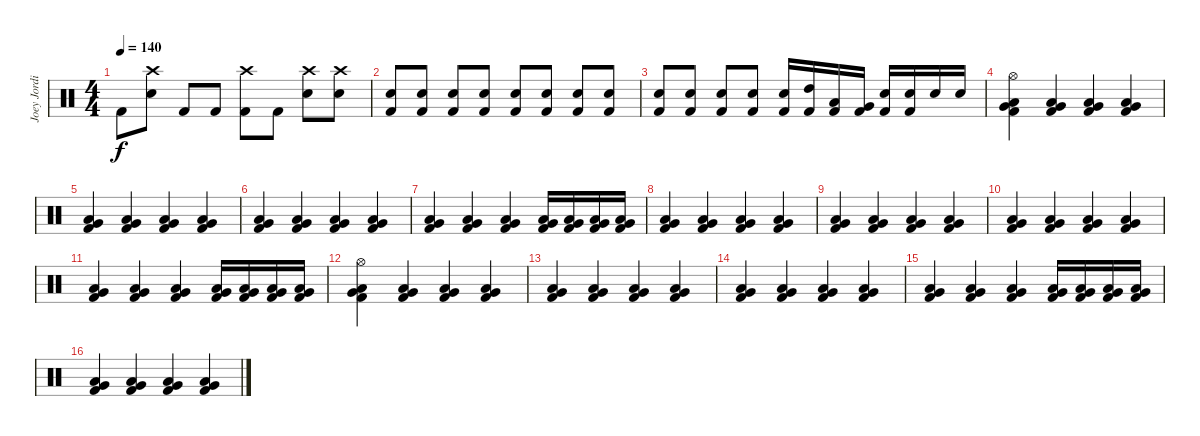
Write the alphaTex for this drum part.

\track ("Joey Jordison" "Joey Jordi") {instrument percussion}
\staff {score}
\articulation defaults
\ts (4 4)
\tempo 140
\clef neutral
\ks c "Kick (hit) 2".8{dy f}
("Crash high (hit)" "Electric Snare (hit)").8 "Kick (hit) 2".8 "Kick (hit) 2".8 ("Crash high (hit)" "Kick (hit) 2").8 "Kick (hit) 2".8 ("Crash high (hit)" "Electric Snare (hit)").8 ("Crash high (hit)" "Electric Snare (hit)").8 |
("Electric Snare (hit)" "Kick (hit) 2").8 ("Electric Snare (hit)" "Kick (hit) 2").8 ("Electric Snare (hit)" "Kick (hit) 2").8 ("Electric Snare (hit)" "Kick (hit) 2").8 ("Electric Snare (hit)" "Kick (hit) 2").8 ("Electric Snare (hit)" "Kick (hit) 2").8 ("Electric Snare (hit)" "Kick (hit) 2").8 ("Electric Snare (hit)" "Kick (hit) 2").8 |
("Electric Snare (hit)" "Kick (hit) 2").8 ("Electric Snare (hit)" "Kick (hit) 2").8 ("Electric Snare (hit)" "Kick (hit) 2").8 ("Electric Snare (hit)" "Kick (hit) 2").8 ("Electric Snare (hit)" "Kick (hit) 2").16 ("High Tom (hit)" "Kick (hit) 2").16 ("Low Tom (hit)" "Kick (hit) 2").16 ("Very Low Tom (hit)" "Kick (hit) 2").16 ("Electric Snare (hit)" "Kick (hit) 2").16 ("Electric Snare (hit)" "Kick (hit) 2").16 "Electric Snare (hit)".16 "Electric Snare (hit)".16 |
("Hi-Hat (open)" "Kick (hit) 2" "Very Low Tom (hit)" "Low Tom (hit)").4 ("Kick (hit) 2" "Very Low Tom (hit)" "Low Tom (hit)").4 ("Kick (hit) 2" "Very Low Tom (hit)" "Low Tom (hit)").4 ("Kick (hit) 2" "Very Low Tom (hit)" "Low Tom (hit)").4 |
("Kick (hit) 2" "Very Low Tom (hit)" "Low Tom (hit)").4 ("Kick (hit) 2" "Very Low Tom (hit)" "Low Tom (hit)").4 ("Kick (hit) 2" "Very Low Tom (hit)" "Low Tom (hit)").4 ("Kick (hit) 2" "Very Low Tom (hit)" "Low Tom (hit)").4 |
("Kick (hit) 2" "Very Low Tom (hit)" "Low Tom (hit)").4 ("Kick (hit) 2" "Very Low Tom (hit)" "Low Tom (hit)").4 ("Kick (hit) 2" "Very Low Tom (hit)" "Low Tom (hit)").4 ("Kick (hit) 2" "Very Low Tom (hit)" "Low Tom (hit)").4 |
("Kick (hit) 2" "Very Low Tom (hit)" "Low Tom (hit)").4 ("Kick (hit) 2" "Very Low Tom (hit)" "Low Tom (hit)").4 ("Kick (hit) 2" "Very Low Tom (hit)" "Low Tom (hit)").4 ("Kick (hit) 2" "Very Low Tom (hit)" "Low Tom (hit)").16 ("Kick (hit) 2" "Very Low Tom (hit)" "Low Tom (hit)").16 ("Kick (hit) 2" "Very Low Tom (hit)" "Low Tom (hit)").16 ("Kick (hit) 2" "Very Low Tom (hit)" "Low Tom (hit)").16 |
("Kick (hit) 2" "Very Low Tom (hit)" "Low Tom (hit)").4 ("Kick (hit) 2" "Very Low Tom (hit)" "Low Tom (hit)").4 ("Kick (hit) 2" "Very Low Tom (hit)" "Low Tom (hit)").4 ("Kick (hit) 2" "Very Low Tom (hit)" "Low Tom (hit)").4 |
("Kick (hit) 2" "Very Low Tom (hit)" "Low Tom (hit)").4 ("Kick (hit) 2" "Very Low Tom (hit)" "Low Tom (hit)").4 ("Kick (hit) 2" "Very Low Tom (hit)" "Low Tom (hit)").4 ("Kick (hit) 2" "Very Low Tom (hit)" "Low Tom (hit)").4 |
("Kick (hit) 2" "Very Low Tom (hit)" "Low Tom (hit)").4 ("Kick (hit) 2" "Very Low Tom (hit)" "Low Tom (hit)").4 ("Kick (hit) 2" "Very Low Tom (hit)" "Low Tom (hit)").4 ("Kick (hit) 2" "Very Low Tom (hit)" "Low Tom (hit)").4 |
("Kick (hit) 2" "Very Low Tom (hit)" "Low Tom (hit)").4 ("Kick (hit) 2" "Very Low Tom (hit)" "Low Tom (hit)").4 ("Kick (hit) 2" "Very Low Tom (hit)" "Low Tom (hit)").4 ("Kick (hit) 2" "Very Low Tom (hit)" "Low Tom (hit)").16 ("Kick (hit) 2" "Very Low Tom (hit)" "Low Tom (hit)").16 ("Kick (hit) 2" "Very Low Tom (hit)" "Low Tom (hit)").16 ("Kick (hit) 2" "Very Low Tom (hit)" "Low Tom (hit)").16 |
("Hi-Hat (open)" "Kick (hit) 2" "Very Low Tom (hit)" "Low Tom (hit)").4 ("Kick (hit) 2" "Very Low Tom (hit)" "Low Tom (hit)").4 ("Kick (hit) 2" "Very Low Tom (hit)" "Low Tom (hit)").4 ("Kick (hit) 2" "Very Low Tom (hit)" "Low Tom (hit)").4 |
("Kick (hit) 2" "Very Low Tom (hit)" "Low Tom (hit)").4 ("Kick (hit) 2" "Very Low Tom (hit)" "Low Tom (hit)").4 ("Kick (hit) 2" "Very Low Tom (hit)" "Low Tom (hit)").4 ("Kick (hit) 2" "Very Low Tom (hit)" "Low Tom (hit)").4 |
("Kick (hit) 2" "Very Low Tom (hit)" "Low Tom (hit)").4 ("Kick (hit) 2" "Very Low Tom (hit)" "Low Tom (hit)").4 ("Kick (hit) 2" "Very Low Tom (hit)" "Low Tom (hit)").4 ("Kick (hit) 2" "Very Low Tom (hit)" "Low Tom (hit)").4 |
("Kick (hit) 2" "Very Low Tom (hit)" "Low Tom (hit)").4 ("Kick (hit) 2" "Very Low Tom (hit)" "Low Tom (hit)").4 ("Kick (hit) 2" "Very Low Tom (hit)" "Low Tom (hit)").4 ("Kick (hit) 2" "Very Low Tom (hit)" "Low Tom (hit)").16 ("Kick (hit) 2" "Very Low Tom (hit)" "Low Tom (hit)").16 ("Kick (hit) 2" "Very Low Tom (hit)" "Low Tom (hit)").16 ("Kick (hit) 2" "Very Low Tom (hit)" "Low Tom (hit)").16 |
("Kick (hit) 2" "Very Low Tom (hit)" "Low Tom (hit)").4 ("Kick (hit) 2" "Very Low Tom (hit)" "Low Tom (hit)").4 ("Kick (hit) 2" "Very Low Tom (hit)" "Low Tom (hit)").4 ("Kick (hit) 2" "Very Low Tom (hit)" "Low Tom (hit)").4
